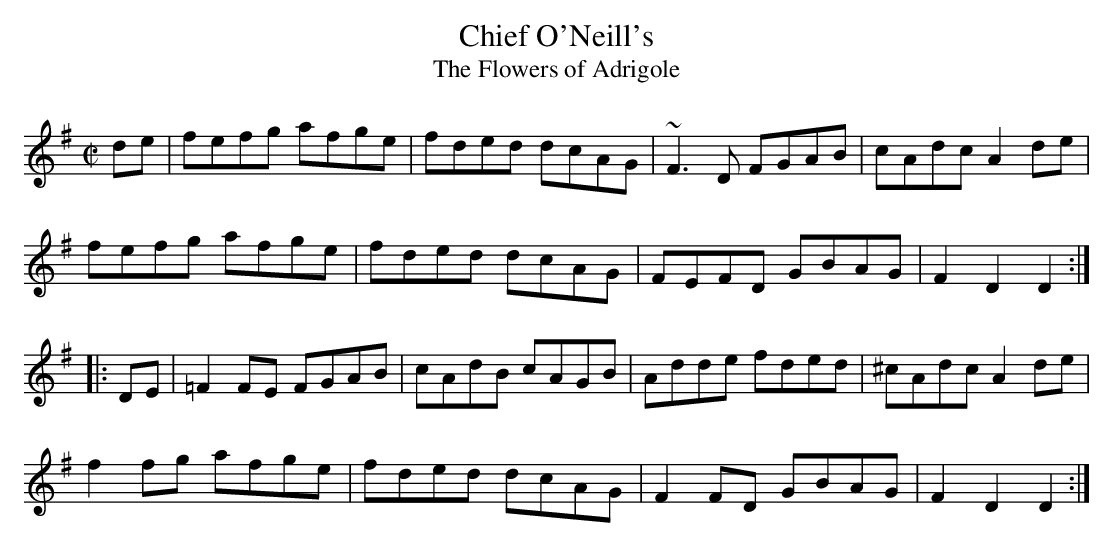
X:1
T:Chief O'Neill's
T:Flowers of Adrigole, The
M:C|
L:1/8
K:Dmix
de|fefg afge|fded dcAG|~F3D FGAB|cAdc A2de|
fefg afge|fded dcAG|FEFD GBAG|F2D2 D2:|
|:DE|=F2FE FGAB|cAdB cAGB|Adde fded|^cAdc A2de|
f2fg afge|fded dcAG|F2FD GBAG|F2D2 D2:|
